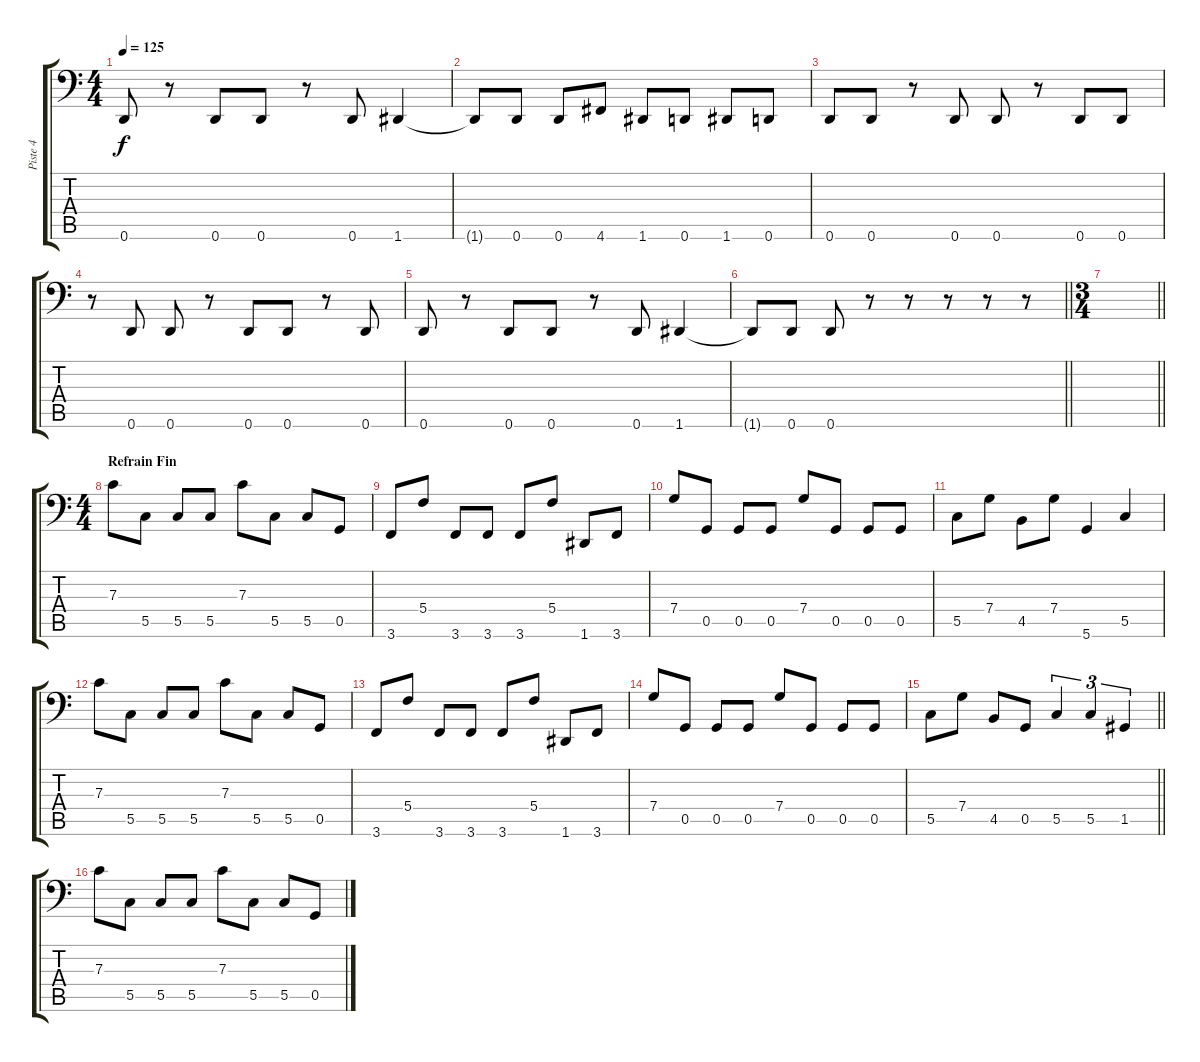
\track ("Piste 4" "Piste 4") {instrument electricbassfinger}
\staff {score tabs}
\tuning (D3 A2 F2 C2 G1 D1) {hide}
\ts (4 4)
\tempo 125
\clef f4
\ks c
0.6.8{dy f} r.8 0.6.8 0.6.8 r.8 0.6.8 1.6.4 |
1.6{t}.8 0.6.8 0.6.8 4.6.8 1.6.8 0.6.8 1.6.8 0.6.8 |
0.6.8 0.6.8 r.8 0.6.8 0.6.8 r.8 0.6.8 0.6.8 |
r.8 0.6.8 0.6.8 r.8 0.6.8 0.6.8 r.8 0.6.8 |
0.6.8 r.8 0.6.8 0.6.8 r.8 0.6.8 1.6.4 |
\barLineRight lightlight
1.6{t}.8 0.6.8 0.6.8 r.8 r.8 r.8 r.8 r.8 |
\ts (3 4)
\barLineRight lightlight
|
\ts (4 4)
\section ("" "Refrain Fin")
7.3.8 5.5.8 5.5.8 5.5.8 7.3.8 5.5.8 5.5.8 0.5.8 |
3.6.8 5.4.8 3.6.8 3.6.8 3.6.8 5.4.8 1.6.8 3.6.8 |
7.4.8 0.5.8 0.5.8 0.5.8 7.4.8 0.5.8 0.5.8 0.5.8 |
5.5.8 7.4.8 4.5.8 7.4.8 5.6.4 5.5.4 |
7.3.8 5.5.8 5.5.8 5.5.8 7.3.8 5.5.8 5.5.8 0.5.8 |
3.6.8 5.4.8 3.6.8 3.6.8 3.6.8 5.4.8 1.6.8 3.6.8 |
7.4.8 0.5.8 0.5.8 0.5.8 7.4.8 0.5.8 0.5.8 0.5.8 |
\barLineRight lightlight
5.5.8 7.4.8 4.5.8 0.5.8 5.5.4{tu (3 2)} 5.5.4{tu (3 2)} 1.5.4{tu (3 2)} |
7.3.8 5.5.8 5.5.8 5.5.8 7.3.8 5.5.8 5.5.8 0.5.8
